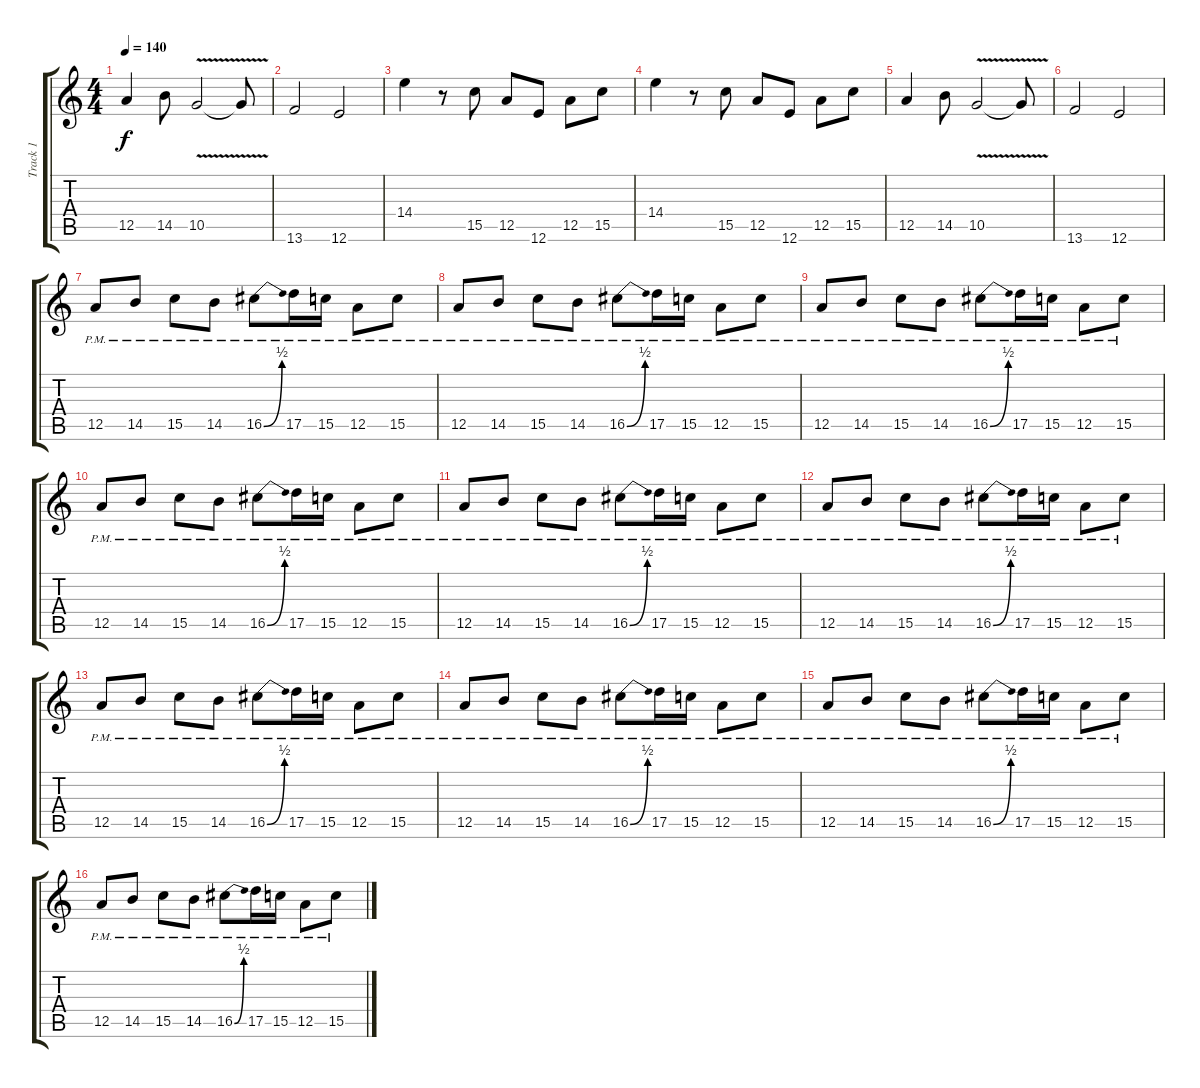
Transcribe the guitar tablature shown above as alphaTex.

\track ("Track 1" "Track 1") {instrument distortionguitar}
\staff {score tabs}
\tuning (E4 B3 G3 D3 A2 E2) {hide}
\ts (4 4)
\tempo 140
\clef g2
\ks c
12.5.4{dy f} 14.5.8 10.5{v}.2 10.5{t}.8 |
13.6.2 12.6.2 |
14.4.4 r.8 15.5.8 12.5.8 12.6.8 12.5.8 15.5.8 |
14.4.4 r.8 15.5.8 12.5.8 12.6.8 12.5.8 15.5.8 |
12.5.4 14.5.8 10.5{v}.2 10.5{t}.8 |
13.6.2 12.6.2 |
12.5{pm}.8 14.5{pm}.8 15.5{pm}.8 14.5{pm}.8 16.5{be (bend 0 0 60 2) pm}.8 17.5{pm}.16 15.5{pm}.16 12.5{pm}.8 15.5{pm}.8 |
12.5{pm}.8 14.5{pm}.8 15.5{pm}.8 14.5{pm}.8 16.5{be (bend 0 0 60 2) pm}.8 17.5{pm}.16 15.5{pm}.16 12.5{pm}.8 15.5{pm}.8 |
12.5{pm}.8 14.5{pm}.8 15.5{pm}.8 14.5{pm}.8 16.5{be (bend 0 0 60 2) pm}.8 17.5{pm}.16 15.5{pm}.16 12.5{pm}.8 15.5{pm}.8 |
12.5{pm}.8 14.5{pm}.8 15.5{pm}.8 14.5{pm}.8 16.5{be (bend 0 0 60 2) pm}.8 17.5{pm}.16 15.5{pm}.16 12.5{pm}.8 15.5{pm}.8 |
12.5{pm}.8 14.5{pm}.8 15.5{pm}.8 14.5{pm}.8 16.5{be (bend 0 0 60 2) pm}.8 17.5{pm}.16 15.5{pm}.16 12.5{pm}.8 15.5{pm}.8 |
12.5{pm}.8 14.5{pm}.8 15.5{pm}.8 14.5{pm}.8 16.5{be (bend 0 0 60 2) pm}.8 17.5{pm}.16 15.5{pm}.16 12.5{pm}.8 15.5{pm}.8 |
12.5{pm}.8 14.5{pm}.8 15.5{pm}.8 14.5{pm}.8 16.5{be (bend 0 0 60 2) pm}.8 17.5{pm}.16 15.5{pm}.16 12.5{pm}.8 15.5{pm}.8 |
12.5{pm}.8 14.5{pm}.8 15.5{pm}.8 14.5{pm}.8 16.5{be (bend 0 0 60 2) pm}.8 17.5{pm}.16 15.5{pm}.16 12.5{pm}.8 15.5{pm}.8 |
12.5{pm}.8 14.5{pm}.8 15.5{pm}.8 14.5{pm}.8 16.5{be (bend 0 0 60 2) pm}.8 17.5{pm}.16 15.5{pm}.16 12.5{pm}.8 15.5{pm}.8 |
12.5{pm}.8 14.5{pm}.8 15.5{pm}.8 14.5{pm}.8 16.5{be (bend 0 0 60 2) pm}.8 17.5{pm}.16 15.5{pm}.16 12.5{pm}.8 15.5{pm}.8
